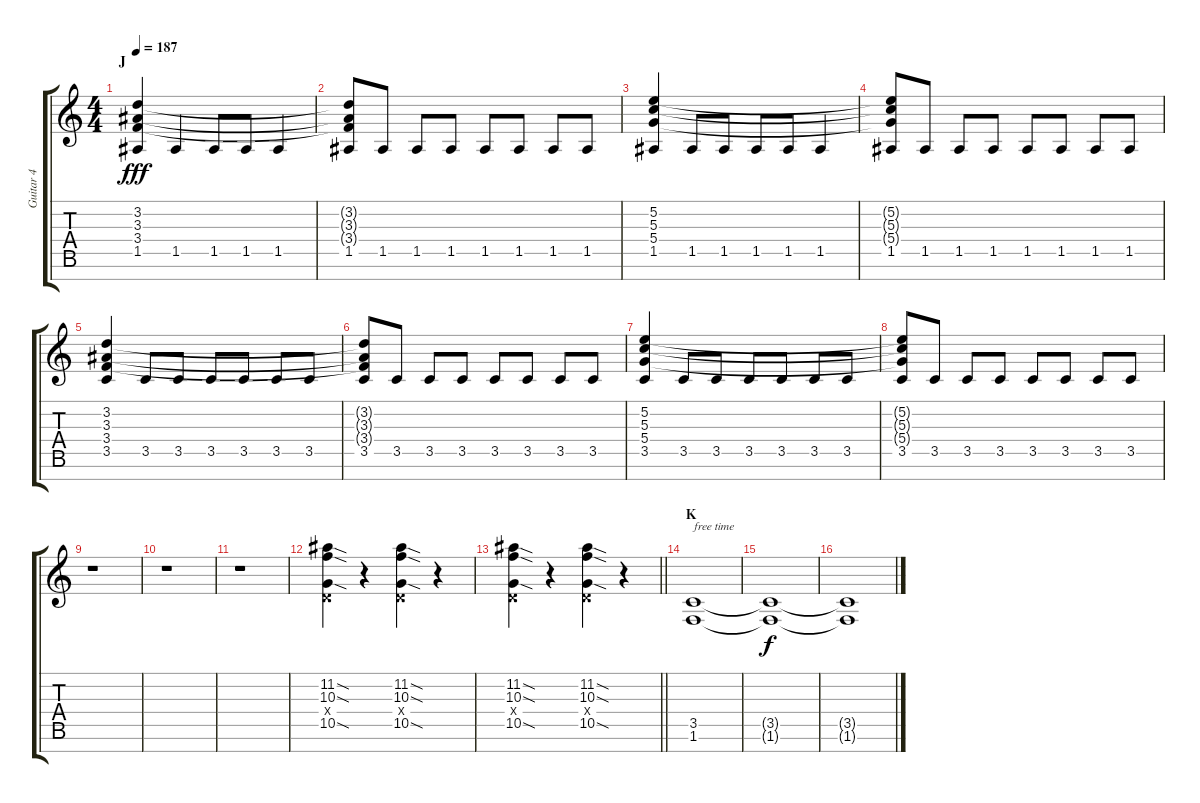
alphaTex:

\track ("Guitar 4" "Guitar 4") {instrument distortionguitar}
\staff {score tabs}
\tuning (E4 B3 G3 D3 A2 E2 B1) {hide}
\ts (4 4)
\section ("" "J")
\tempo 187
\clef g2
\ks c
(3.2 3.3 3.4 1.5).4{dy fff} 1.5.4 1.5.8 1.5.8 1.5.4 |
(3.2{t} 3.3{t} 3.4{t} 1.5).8 1.5.8 1.5.8 1.5.8 1.5.8 1.5.8 1.5.8 1.5.8 |
(5.2 5.3 5.4 1.5).4 1.5.8 1.5.8 1.5.8 1.5.8 1.5.4 |
(5.2{t} 5.3{t} 5.4{t} 1.5).8 1.5.8 1.5.8 1.5.8 1.5.8 1.5.8 1.5.8 1.5.8 |
(3.2 3.3 3.4 3.5).4 3.5.8 3.5.8 3.5.8 3.5.8 3.5.8 3.5.8 |
(3.2{t} 3.3{t} 3.4{t} 3.5).8 3.5.8 3.5.8 3.5.8 3.5.8 3.5.8 3.5.8 3.5.8 |
(5.2 5.3 5.4 3.5).4 3.5.8 3.5.8 3.5.8 3.5.8 3.5.8 3.5.8 |
(5.2{t} 5.3{t} 5.4{t} 3.5).8 3.5.8 3.5.8 3.5.8 3.5.8 3.5.8 3.5.8 3.5.8 |
r.1 |
r.1 |
r.1 |
(11.2{sod} 10.3{sod} 0.4{x} 10.5{sod}).4 r.4 (11.2{sod} 10.3{sod} 0.4{x} 10.5{sod}).4 r.4 |
\barLineRight lightlight
(11.2{sod} 10.3{sod} 0.4{x} 10.5{sod}).4 r.4 (11.2{sod} 10.3{sod} 0.4{x} 10.5{sod}).4 r.4 |
\section ("" "K")
(3.5 1.6).1{txt "free time"} |
(3.5{t} 1.6{t}).1{dy f} |
(3.5{t} 1.6{t}).1
